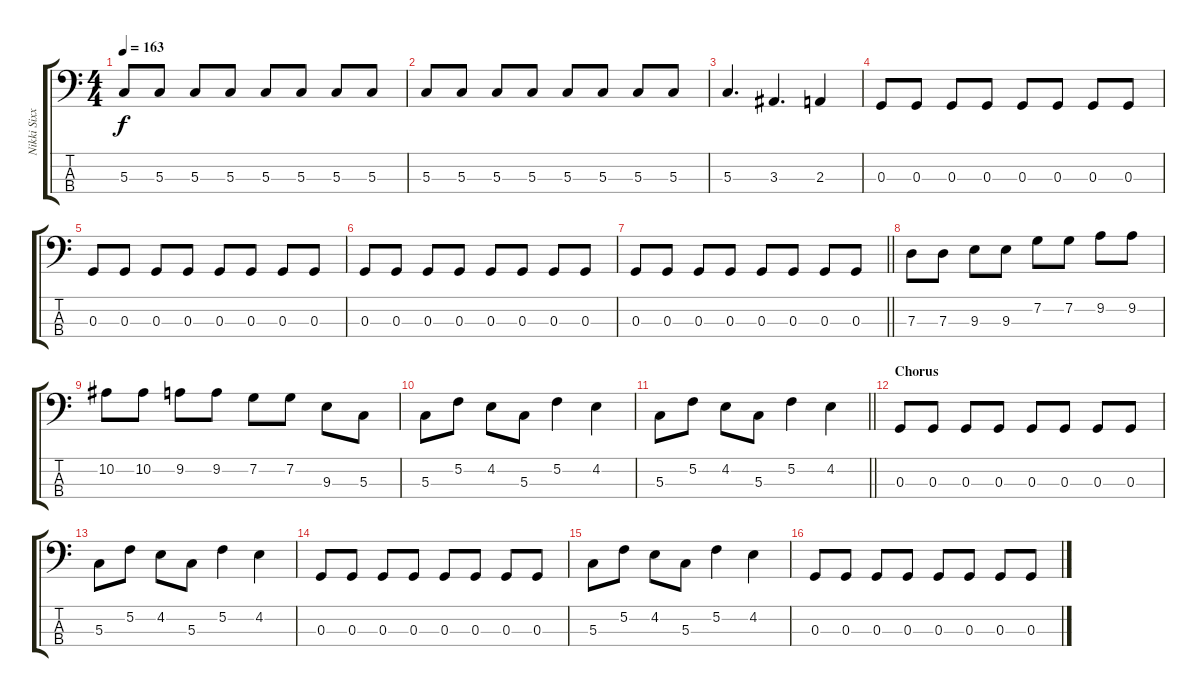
\track ("Nikki Sixx" "Nikki Sixx") {instrument electricbassfinger}
\staff {score tabs}
\tuning (F2 C2 G1 D1) {hide}
\ts (4 4)
\tempo 163
\clef f4
\ks c
5.3.8{dy f} 5.3.8 5.3.8 5.3.8 5.3.8 5.3.8 5.3.8 5.3.8 |
5.3.8 5.3.8 5.3.8 5.3.8 5.3.8 5.3.8 5.3.8 5.3.8 |
5.3.4{d} 3.3.4{d} 2.3.4 |
0.3.8 0.3.8 0.3.8 0.3.8 0.3.8 0.3.8 0.3.8 0.3.8 |
0.3.8 0.3.8 0.3.8 0.3.8 0.3.8 0.3.8 0.3.8 0.3.8 |
0.3.8 0.3.8 0.3.8 0.3.8 0.3.8 0.3.8 0.3.8 0.3.8 |
\barLineRight lightlight
0.3.8 0.3.8 0.3.8 0.3.8 0.3.8 0.3.8 0.3.8 0.3.8 |
7.3.8 7.3.8 9.3.8 9.3.8 7.2.8 7.2.8 9.2.8 9.2.8 |
10.2.8 10.2.8 9.2.8 9.2.8 7.2.8 7.2.8 9.3.8 5.3.8 |
5.3.8 5.2.8 4.2.8 5.3.8 5.2.4 4.2.4 |
\barLineRight lightlight
5.3.8 5.2.8 4.2.8 5.3.8 5.2.4 4.2.4 |
\section ("" "Chorus")
0.3.8 0.3.8 0.3.8 0.3.8 0.3.8 0.3.8 0.3.8 0.3.8 |
5.3.8 5.2.8 4.2.8 5.3.8 5.2.4 4.2.4 |
0.3.8 0.3.8 0.3.8 0.3.8 0.3.8 0.3.8 0.3.8 0.3.8 |
5.3.8 5.2.8 4.2.8 5.3.8 5.2.4 4.2.4 |
0.3.8 0.3.8 0.3.8 0.3.8 0.3.8 0.3.8 0.3.8 0.3.8
